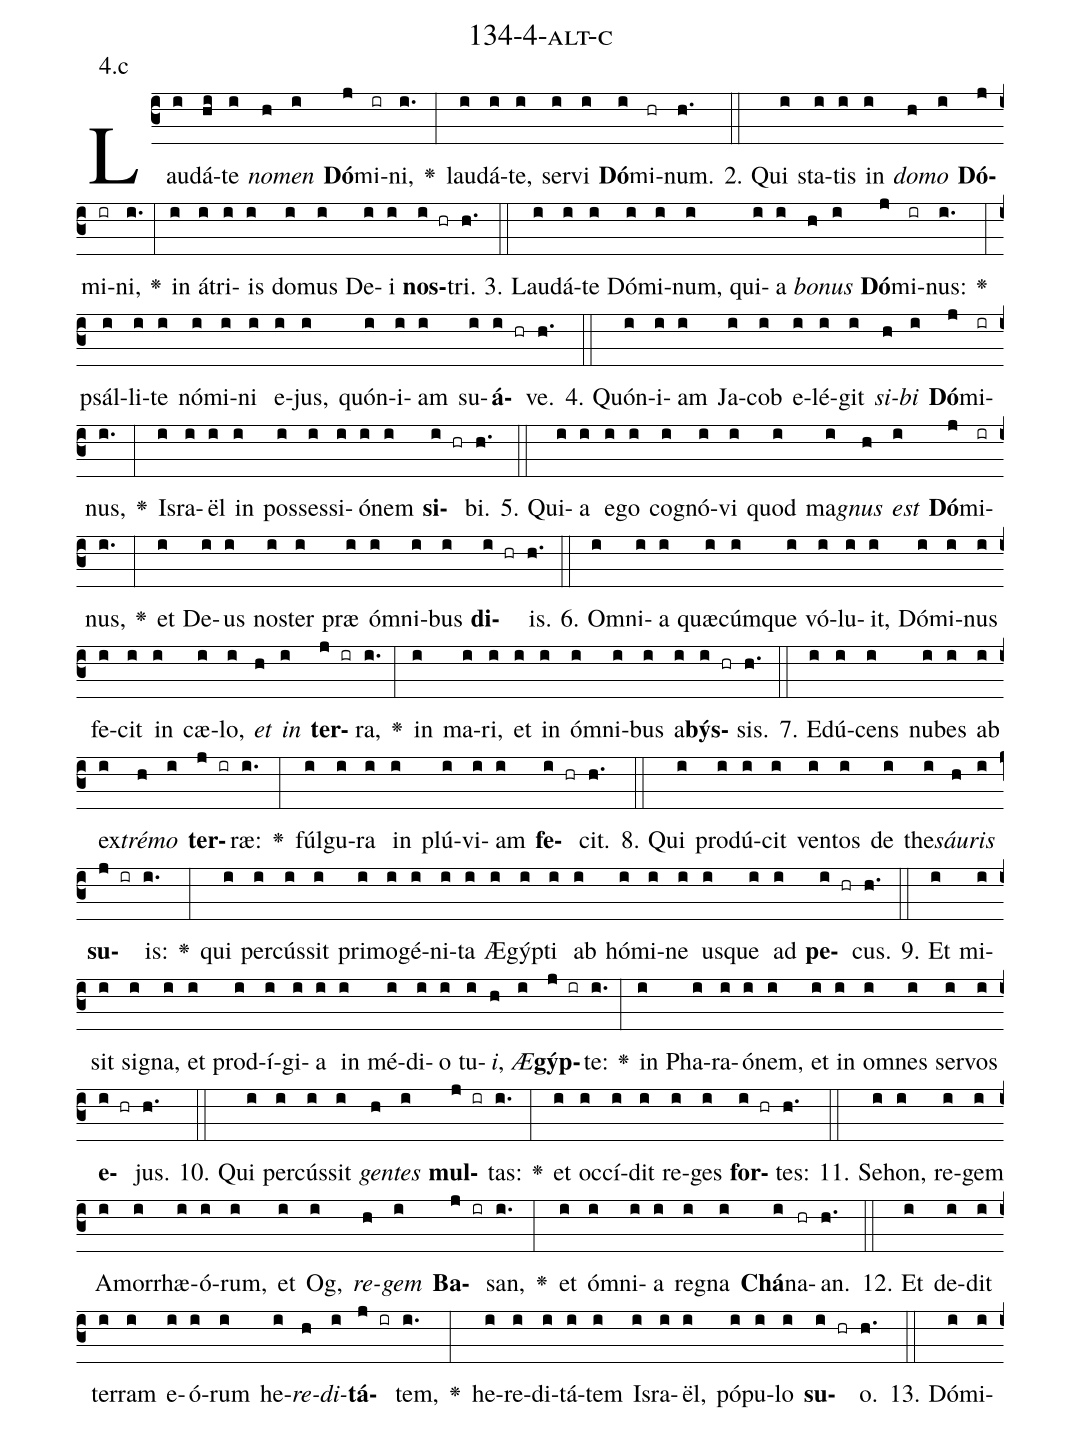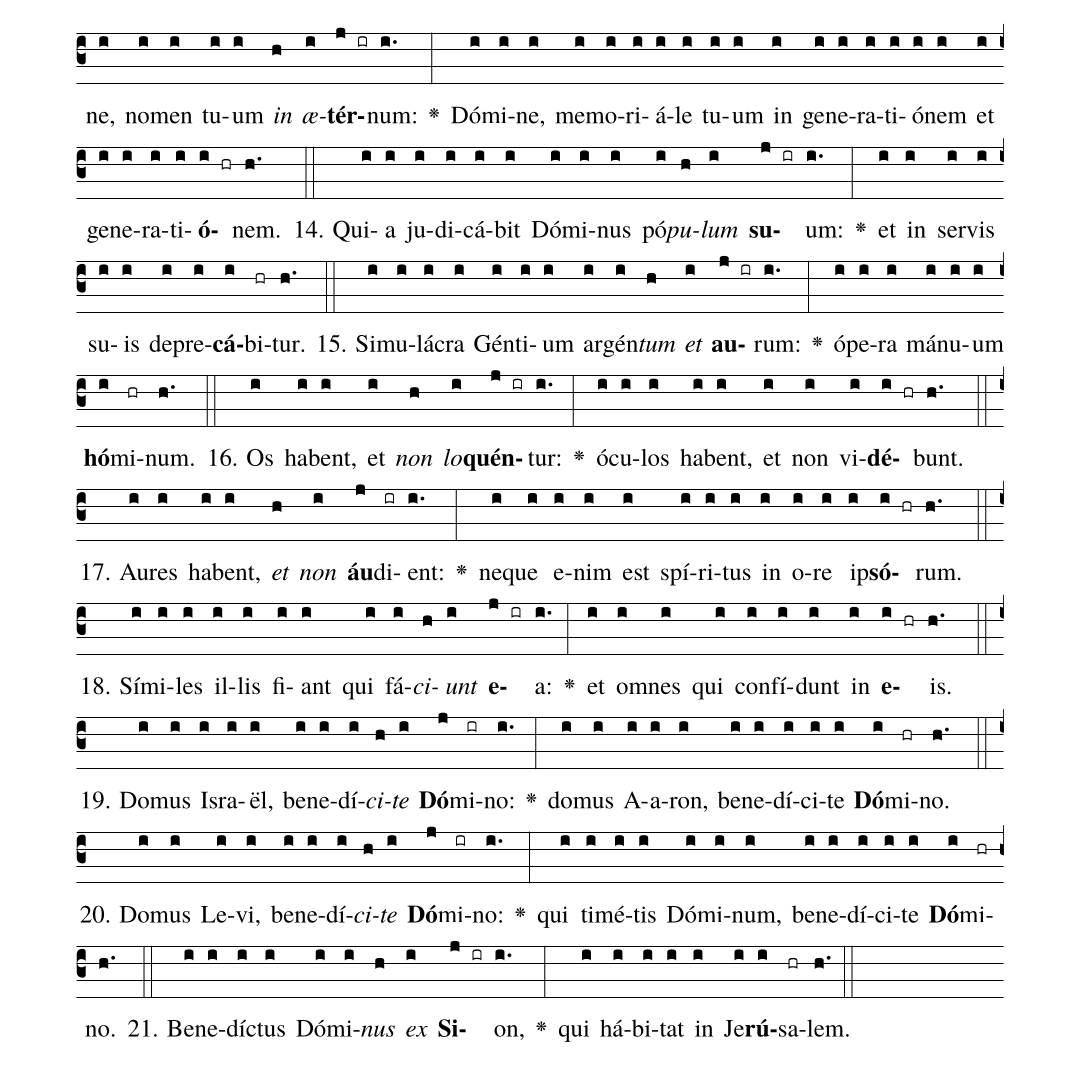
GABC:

name: 134-4-alt-c;
annotation: 4.c;
%%
(c3)Lau(i)dá(hi)te(i) <i>no</i>(h)<i>men</i>(i) <b>Dó</b>(j)mi(ir)ni,(i.) <v>\greheightstar</v>(:) lau(i)dá(i)te,(i) ser(i)vi(i) <b>Dó</b>(i)mi(hr)num.(h.) (::)
2. Qui(i) sta(i)tis(i) in(i) <i>do</i>(h)<i>mo</i>(i) <b>Dó</b>(j)mi(ir)ni,(i.) <v>\greheightstar</v>(:) in(i) á(i)tri(i)is(i) do(i)mus(i) De(i)i(i) <b>nos</b>(i hr)tri.(h.) (::)
3. Lau(i)dá(i)te(i) Dó(i)mi(i)num,(i) qui(i)a(i) <i>bo</i>(h)<i>nus</i>(i) <b>Dó</b>(j)mi(ir)nus:(i.) <v>\greheightstar</v>(:) psál(i)li(i)te(i) nó(i)mi(i)ni(i) e(i)jus,(i) quón(i)i(i)am(i) su(i)<b>á</b>(i hr)ve.(h.) (::)
4. Quón(i)i(i)am(i) Ja(i)cob(i) e(i)lé(i)git(i) <i>si</i>(h)<i>bi</i>(i) <b>Dó</b>(j)mi(ir)nus,(i.) <v>\greheightstar</v>(:) Is(i)ra(i)ël(i) in(i) pos(i)ses(i)si(i)ó(i)nem(i) <b>si</b>(i hr)bi.(h.) (::)
5. Qui(i)a(i) e(i)go(i) co(i)gnó(i)vi(i) quod(i) ma(i)<i>gnus</i>(h) <i>est</i>(i) <b>Dó</b>(j)mi(ir)nus,(i.) <v>\greheightstar</v>(:) et(i) De(i)us(i) nos(i)ter(i) præ(i) óm(i)ni(i)bus(i) <b>di</b>(i hr)is.(h.) (::)
6. Om(i)ni(i)a(i) quæ(i)cúm(i)que(i) vó(i)lu(i)it,(i) Dó(i)mi(i)nus(i) fe(i)cit(i) in(i) cæ(i)lo,(i) <i>et</i>(h) <i>in</i>(i) <b>ter</b>(j ir)ra,(i.) <v>\greheightstar</v>(:) in(i) ma(i)ri,(i) et(i) in(i) óm(i)ni(i)bus(i) a(i)<b>býs</b>(i hr)sis.(h.) (::)
7. E(i)dú(i)cens(i) nu(i)bes(i) ab(i) ex(i)<i>tré</i>(h)<i>mo</i>(i) <b>ter</b>(j ir)ræ:(i.) <v>\greheightstar</v>(:) fúl(i)gu(i)ra(i) in(i) plú(i)vi(i)am(i) <b>fe</b>(i hr)cit.(h.) (::)
8. Qui(i) pro(i)dú(i)cit(i) ven(i)tos(i) de(i) the(i)<i>sáu</i>(h)<i>ris</i>(i) <b>su</b>(j ir)is:(i.) <v>\greheightstar</v>(:) qui(i) per(i)cús(i)sit(i) pri(i)mo(i)gé(i)ni(i)ta(i) Æ(i)gýp(i)ti(i) ab(i) hó(i)mi(i)ne(i) us(i)que(i) ad(i) <b>pe</b>(i hr)cus.(h.) (::)
9. Et(i) mi(i)sit(i) si(i)gna,(i) et(i) prod(i)í(i)gi(i)a(i) in(i) mé(i)di(i)o(i) tu(i)<i>i</i>,(h) <i>Æ</i>(i)<b>gýp</b>(j ir)te:(i.) <v>\greheightstar</v>(:) in(i) Pha(i)ra(i)ó(i)nem,(i) et(i) in(i) om(i)nes(i) ser(i)vos(i) <b>e</b>(i hr)jus.(h.) (::)
10. Qui(i) per(i)cús(i)sit(i) <i>gen</i>(h)<i>tes</i>(i) <b>mul</b>(j ir)tas:(i.) <v>\greheightstar</v>(:) et(i) oc(i)cí(i)dit(i) re(i)ges(i) <b>for</b>(i hr)tes:(h.) (::)
11. Se(i)hon,(i) re(i)gem(i) A(i)mor(i)rhæ(i)ó(i)rum,(i) et(i) Og,(i) <i>re</i>(h)<i>gem</i>(i) <b>Ba</b>(j ir)san,(i.) <v>\greheightstar</v>(:) et(i) óm(i)ni(i)a(i) re(i)gna(i) <b>Chá</b>(i)na(hr)an.(h.) (::)
12. Et(i) de(i)dit(i) ter(i)ram(i) e(i)ó(i)rum(i) he(i)<i>re</i>(h)<i>di</i>(i)<b>tá</b>(j ir)tem,(i.) <v>\greheightstar</v>(:) he(i)re(i)di(i)tá(i)tem(i) Is(i)ra(i)ël,(i) pó(i)pu(i)lo(i) <b>su</b>(i hr)o.(h.) (::)
13. Dó(i)mi(i)ne,(i) no(i)men(i) tu(i)um(i) <i>in</i>(h) <i>æ</i>(i)<b>tér</b>(j ir)num:(i.) <v>\greheightstar</v>(:) Dó(i)mi(i)ne,(i) me(i)mo(i)ri(i)á(i)le(i) tu(i)um(i) in(i) ge(i)ne(i)ra(i)ti(i)ó(i)nem(i) et(i) ge(i)ne(i)ra(i)ti(i)<b>ó</b>(i hr)nem.(h.) (::)
14. Qui(i)a(i) ju(i)di(i)cá(i)bit(i) Dó(i)mi(i)nus(i) pó(i)<i>pu</i>(h)<i>lum</i>(i) <b>su</b>(j ir)um:(i.) <v>\greheightstar</v>(:) et(i) in(i) ser(i)vis(i) su(i)is(i) de(i)pre(i)<b>cá</b>(i)bi(hr)tur.(h.) (::)
15. Si(i)mu(i)lá(i)cra(i) Gén(i)ti(i)um(i) ar(i)gén(i)<i>tum</i>(h) <i>et</i>(i) <b>au</b>(j ir)rum:(i.) <v>\greheightstar</v>(:) ó(i)pe(i)ra(i) má(i)nu(i)um(i) <b>hó</b>(i)mi(hr)num.(h.) (::)
16. Os(i) ha(i)bent,(i) et(i) <i>non</i>(h) <i>lo</i>(i)<b>quén</b>(j ir)tur:(i.) <v>\greheightstar</v>(:) ó(i)cu(i)los(i) ha(i)bent,(i) et(i) non(i) vi(i)<b>dé</b>(i hr)bunt.(h.) (::)
17. Au(i)res(i) ha(i)bent,(i) <i>et</i>(h) <i>non</i>(i) <b>áu</b>(j)di(ir)ent:(i.) <v>\greheightstar</v>(:) ne(i)que(i) e(i)nim(i) est(i) spí(i)ri(i)tus(i) in(i) o(i)re(i) ip(i)<b>só</b>(i hr)rum.(h.) (::)
18. Sí(i)mi(i)les(i) il(i)lis(i) fi(i)ant(i) qui(i) fá(i)<i>ci</i>(h)<i>unt</i>(i) <b>e</b>(j ir)a:(i.) <v>\greheightstar</v>(:) et(i) om(i)nes(i) qui(i) con(i)fí(i)dunt(i) in(i) <b>e</b>(i hr)is.(h.) (::)
19. Do(i)mus(i) Is(i)ra(i)ël,(i) be(i)ne(i)dí(i)<i>ci</i>(h)<i>te</i>(i) <b>Dó</b>(j)mi(ir)no:(i.) <v>\greheightstar</v>(:) do(i)mus(i) A(i)a(i)ron,(i) be(i)ne(i)dí(i)ci(i)te(i) <b>Dó</b>(i)mi(hr)no.(h.) (::)
20. Do(i)mus(i) Le(i)vi,(i) be(i)ne(i)dí(i)<i>ci</i>(h)<i>te</i>(i) <b>Dó</b>(j)mi(ir)no:(i.) <v>\greheightstar</v>(:) qui(i) ti(i)mé(i)tis(i) Dó(i)mi(i)num,(i) be(i)ne(i)dí(i)ci(i)te(i) <b>Dó</b>(i)mi(hr)no.(h.) (::)
21. Be(i)ne(i)díc(i)tus(i) Dó(i)mi(i)<i>nus</i>(h) <i>ex</i>(i) <b>Si</b>(j ir)on,(i.) <v>\greheightstar</v>(:) qui(i) há(i)bi(i)tat(i) in(i) Je(i)<b>rú</b>(i)sa(hr)lem.(h.) (::)
